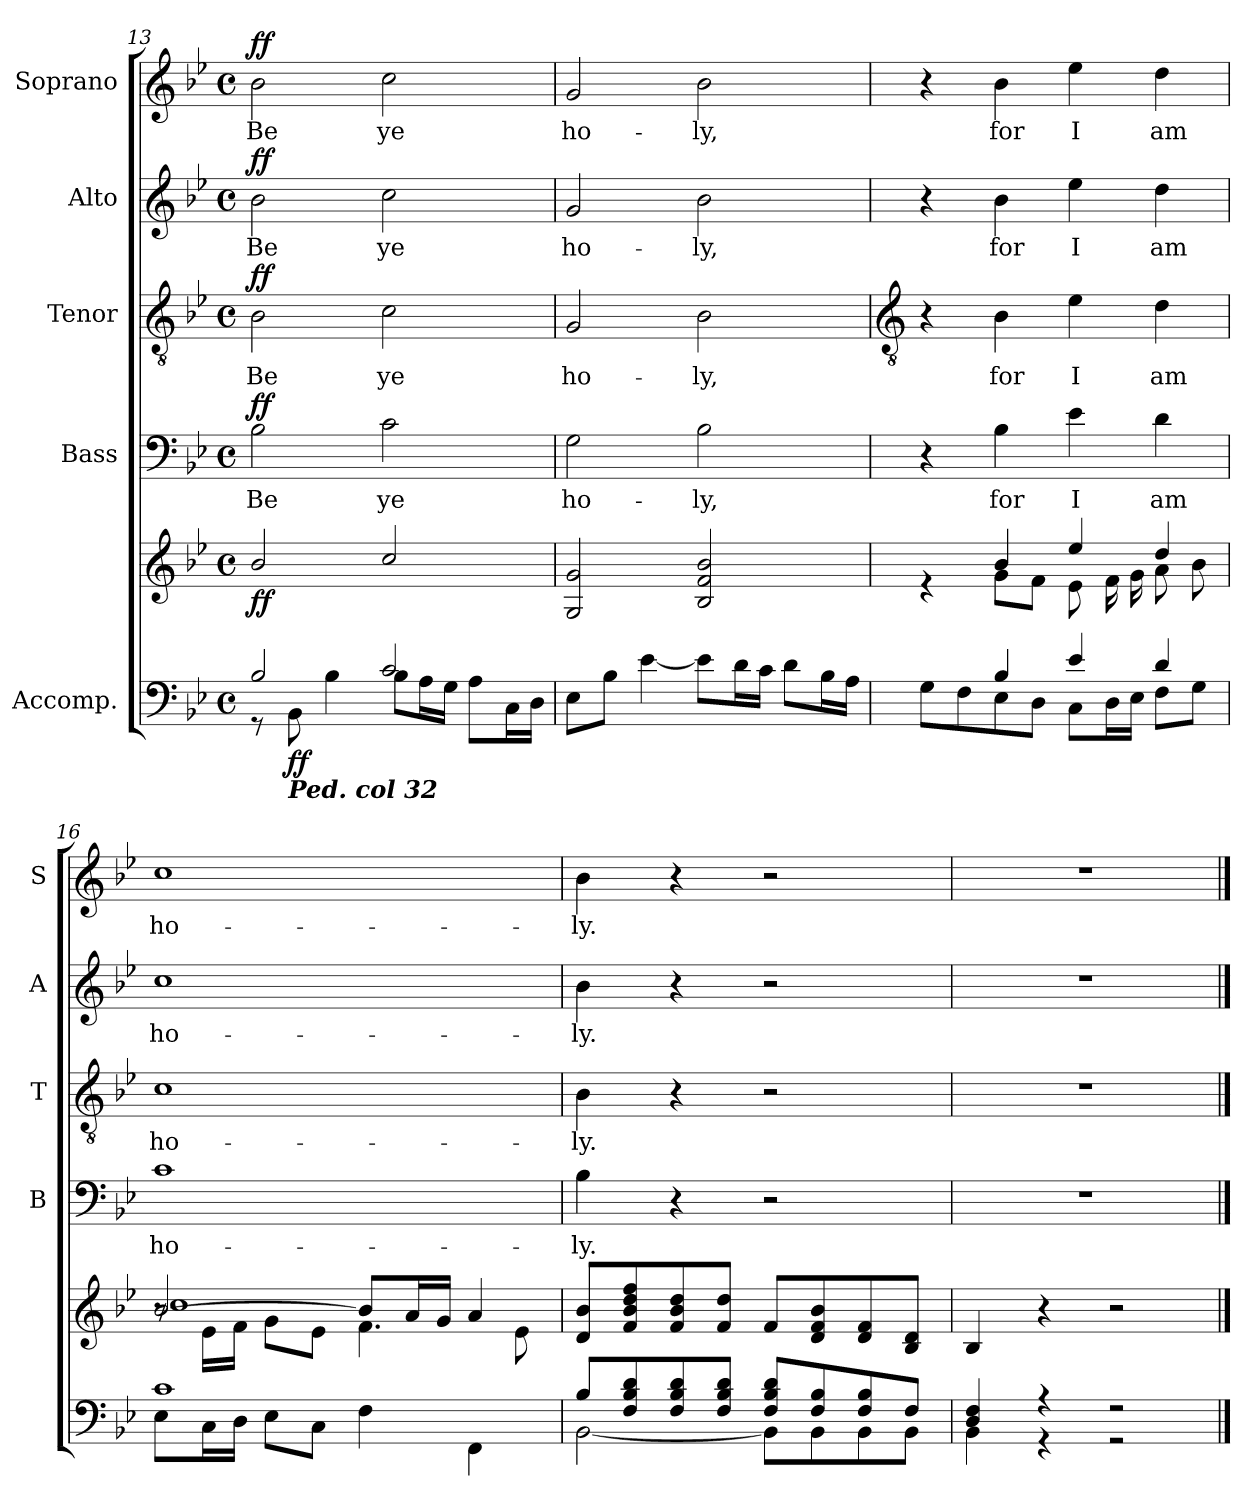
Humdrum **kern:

**kern	**kern	**dynam	**kern	**text	**dynam	**kern	**text	**dynam	**kern	**text	**dynam	**kern	**text	**dynam
*part5	*part5	*part5	*part4	*part4	*part4	*part3	*part3	*part3	*part2	*part2	*part2	*part1	*part1	*part1
*staff6	*staff5	*staff5/6	*staff4	*staff4	*staff4	*staff3	*staff3	*staff3	*staff2	*staff2	*staff2	*staff1	*staff1	*staff1
*I"Accomp.	*	*	*I"Bass	*	*	*I"Tenor	*	*	*I"Alto	*	*	*I"Soprano	*	*
*	*	*	*I'B	*	*	*I'T	*	*	*I'A	*	*	*I'S	*	*
*clefF4	*clefG2	*	*clefF4	*	*	*clefGv2	*	*	*clefG2	*	*	*clefG2	*	*
*k[b-e-]	*k[b-e-]	*	*k[b-e-]	*	*	*k[b-e-]	*	*	*k[b-e-]	*	*	*k[b-e-]	*	*
*B-:	*B-:	*	*B-:	*	*	*B-:	*	*	*B-:	*	*	*B-:	*	*
*M4/4	*M4/4	*	*M4/4	*	*	*M4/4	*	*	*M4/4	*	*	*M4/4	*	*
*met(c)	*met(c)	*	*met(c)	*	*	*met(c)	*	*	*met(c)	*	*	*met(c)	*	*
=13	=13	=13	=13	=13	=13	=13	=13	=13	=13	=13	=13	=13	=13	=13
*^	*^	*	*	*	*	*	*	*	*	*	*	*	*	*
!	!	!	!	!LO:DY:b	!	!LO:LY:b	!LO:DY:b	!	!LO:LY:b	!LO:DY:b	!	!LO:LY:b	!LO:DY:b	!	!LO:LY:b	!LO:DY:b
2B-/	8r	2b-/	1ryy	ff	2B-	Be	ff	2B-	Be	ff	2b-	Be	ff	2b-	Be	ff
!	!LO:TX:b:Bi:t=Ped. col 32	!	!	!	!	!	!	!	!	!	!	!	!	!	!	!
!	!	!	!	!LO:DY:b=2	!	!	!	!	!	!	!	!	!	!	!	!
.	8BB-\	.	.	ff	.	.	.	.	.	.	.	.	.	.	.	.
.	4B-\	.	.	.	.	.	.	.	.	.	.	.	.	.	.	.
!	!	!	!	!	!	!LO:LY:b	!	!	!LO:LY:b	!	!	!LO:LY:b	!	!	!LO:LY:b	!
2c/	8B-\L	2cc/	.	.	2c	ye	.	2c	ye	.	2cc	ye	.	2cc	ye	.
.	16A\L	.	.	.	.	.	.	.	.	.	.	.	.	.	.	.
.	16G\JJ	.	.	.	.	.	.	.	.	.	.	.	.	.	.	.
.	8A\L	.	.	.	.	.	.	.	.	.	.	.	.	.	.	.
.	16C\L	.	.	.	.	.	.	.	.	.	.	.	.	.	.	.
.	16D\JJ	.	.	.	.	.	.	.	.	.	.	.	.	.	.	.
=14	=14	=14	=14	=14	=14	=14	=14	=14	=14	=14	=14	=14	=14	=14	=14	=14
!	!	!	!	!	!	!LO:LY:b	!	!	!LO:LY:b	!	!	!LO:LY:b	!	!	!LO:LY:b	!
1ryy	8E-\L	2G/ 2g/	1ryy	.	2G	ho-	.	2G	ho-	.	2g	ho-	.	2g	ho-	.
.	8B-\J	.	.	.	.	.	.	.	.	.	.	.	.	.	.	.
.	[4e-\	.	.	.	.	.	.	.	.	.	.	.	.	.	.	.
!	!	!	!	!	!	!LO:LY:b	!	!	!LO:LY:b	!	!	!LO:LY:b	!	!	!LO:LY:b	!
.	8e-\L]	2B-/ 2f/ 2b-/	.	.	2B-	-ly,	.	2B-	-ly,	.	2b-	-ly,	.	2b-	-ly,	.
.	16d\L	.	.	.	.	.	.	.	.	.	.	.	.	.	.	.
.	16c\JJ	.	.	.	.	.	.	.	.	.	.	.	.	.	.	.
.	8d\L	.	.	.	.	.	.	.	.	.	.	.	.	.	.	.
.	16B-\L	.	.	.	.	.	.	.	.	.	.	.	.	.	.	.
.	16A\JJ	.	.	.	.	.	.	.	.	.	.	.	.	.	.	.
*	*	*v	*v	*	*	*	*	*	*	*	*	*	*	*	*	*
!!LO:LB:g=z
=15	=15	=15	=15	=15	=15	=15	=15	=15	=15	=15	=15	=15	=15	=15	=15
*	*	*	*	*	*	*	*clefGv2	*	*	*	*	*	*	*	*
*	*	*^	*	*	*	*	*	*	*	*	*	*	*	*	*
*	*	*	*^	*	*	*	*	*	*	*	*	*	*	*	*	*
4ryy	8G\L	1ryy	4r	4ryy	.	4r	.	.	4r	.	.	4r	.	.	4r	.	.
.	8F\	.	.	.	.	.	.	.	.	.	.	.	.	.	.	.	.
!	!	!	!	!	!	!	!LO:LY:b	!	!	!LO:LY:b	!	!	!LO:LY:b	!	!	!LO:LY:b	!
4B-/	8E-\	.	4b-/	8g\L	.	4B-	for	.	4B-	for	.	4b-	for	.	4b-	for	.
.	8D\J	.	.	8f\J	.	.	.	.	.	.	.	.	.	.	.	.	.
!	!	!	!	!	!	!	!LO:LY:b	!	!	!LO:LY:b	!	!	!LO:LY:b	!	!	!LO:LY:b	!
4e-/	8C\L	.	4ee-/	8e-\L	.	4e-	I	.	4e-	I	.	4ee-	I	.	4ee-	I	.
.	16D\L	.	.	16f\L	.	.	.	.	.	.	.	.	.	.	.	.	.
.	16E-\JJ	.	.	16g\	.	.	.	.	.	.	.	.	.	.	.	.	.
!	!	!	!	!	!	!	!LO:LY:b	!	!	!LO:LY:b	!	!	!LO:LY:b	!	!	!LO:LY:b	!
4d/	8F\L	.	4dd/	8a\	.	4d	am	.	4d	am	.	4dd	am	.	4dd	am	.
.	8G\J	.	.	8b-\J	.	.	.	.	.	.	.	.	.	.	.	.	.
=16	=16	=16	=16	=16	=16	=16	=16	=16	=16	=16	=16	=16	=16	=16	=16	=16	=16
!	!	!	!	!	!	!	!LO:LY:b	!	!	!LO:LY:b	!	!	!LO:LY:b	!	!	!LO:LY:b	!
1c/	8E-\L	[2b-/	1cc/	8r	.	1c	ho-	.	1c	ho-	.	1cc	ho-	.	1cc	ho-	.
.	16C\L	.	.	16e-\LL	.	.	.	.	.	.	.	.	.	.	.	.	.
.	16D\JJ	.	.	16f\JJ	.	.	.	.	.	.	.	.	.	.	.	.	.
.	8E-\L	.	.	8g\L	.	.	.	.	.	.	.	.	.	.	.	.	.
.	8C\J	.	.	8e-\J	.	.	.	.	.	.	.	.	.	.	.	.	.
.	4F\	8b-/L]	.	4.f\	.	.	.	.	.	.	.	.	.	.	.	.	.
.	.	16a/L	.	.	.	.	.	.	.	.	.	.	.	.	.	.	.
.	.	16g/JJ	.	.	.	.	.	.	.	.	.	.	.	.	.	.	.
.	4FF\	4a/	.	.	.	.	.	.	.	.	.	.	.	.	.	.	.
.	.	.	.	8e-\	.	.	.	.	.	.	.	.	.	.	.	.	.
=17	=17	=17	=17	=17	=17	=17	=17	=17	=17	=17	=17	=17	=17	=17	=17	=17	=17
!	!	!	!	!	!	!	!LO:LY:b	!	!	!LO:LY:b	!	!	!LO:LY:b	!	!	!LO:LY:b	!
8B-/L	[2BB-\	1ryy	8d/ 8b-/L	1ryy	.	4B-	-ly.	.	4B-	-ly.	.	4b-	-ly.	.	4b-	-ly.	.
8F/ 8B-/ 8d/	.	.	8f/ 8b-/ 8dd/ 8ff/	.	.	.	.	.	.	.	.	.	.	.	.	.	.
8F/ 8B-/ 8d/	.	.	8f/ 8b-/ 8dd/	.	.	4r	.	.	4r	.	.	4r	.	.	4r	.	.
8F/ 8B-/ 8d/J	.	.	8f/ 8dd/J	.	.	.	.	.	.	.	.	.	.	.	.	.	.
8F/ 8B-/ 8d/L	8BB-\L]	.	8f/L	.	.	2r	.	.	2r	.	.	2r	.	.	2r	.	.
8F/ 8B-/	8BB-\	.	8d/ 8f/ 8b-/	.	.	.	.	.	.	.	.	.	.	.	.	.	.
8F/ 8B-/	8BB-\	.	8d/ 8f/	.	.	.	.	.	.	.	.	.	.	.	.	.	.
8F/J	8BB-\J	.	8B-/ 8d/J	.	.	.	.	.	.	.	.	.	.	.	.	.	.
=18	=18	=18	=18	=18	=18	=18	=18	=18	=18	=18	=18	=18	=18	=18	=18	=18	=18
4D/ 4F/	4BB-\	1ryy	4B-/	1ryy	.	1r	.	.	1r	.	.	1r	.	.	1r	.	.
4r	4r	.	4r	.	.	.	.	.	.	.	.	.	.	.	.	.	.
2r	2r	.	2r	.	.	.	.	.	.	.	.	.	.	.	.	.	.
*v	*v	*	*	*	*	*	*	*	*	*	*	*	*	*	*	*	*
*	*v	*v	*v	*	*	*	*	*	*	*	*	*	*	*	*	*
==	==	==	==	==	==	==	==	==	==	==	==	==	==	==
*-	*-	*-	*-	*-	*-	*-	*-	*-	*-	*-	*-	*-	*-	*-
